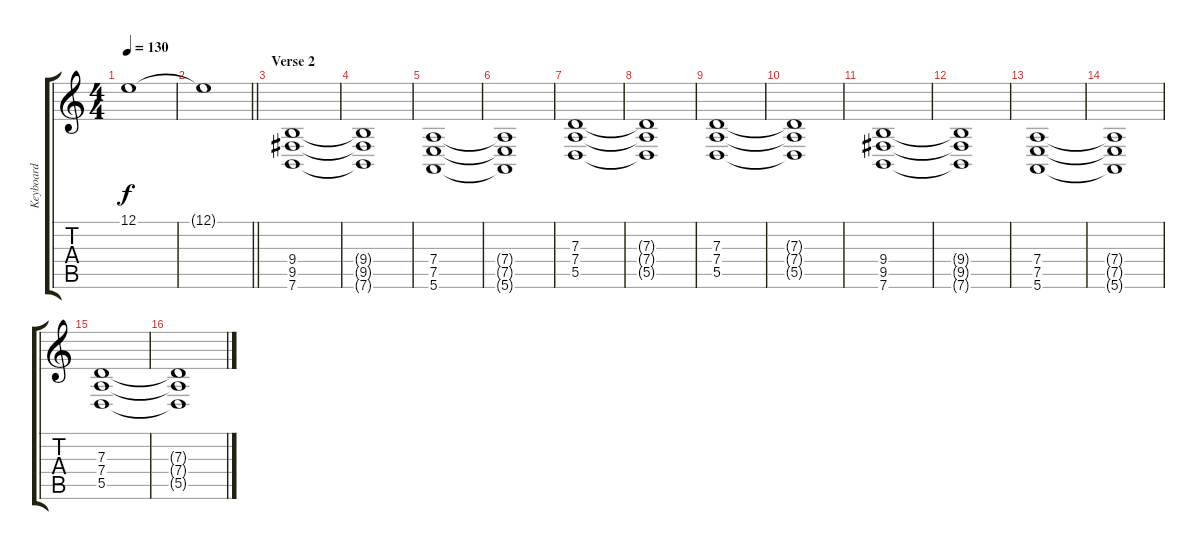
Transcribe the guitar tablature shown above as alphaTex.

\track ("Keyboard" "Keyboard") {instrument electricpiano1}
\staff {score tabs}
\tuning (E4 B3 G3 D3 A2 E2) {hide}
\ts (4 4)
\tempo 130
\clef g2
\ks c
12.1.1{dy f} |
\barLineRight lightlight
12.1{t}.1 |
\section ("" "Verse 2")
(9.4 9.5 7.6).1{instrument acousticgrandpiano} |
(9.4{t} 9.5{t} 7.6{t}).1 |
(7.4 7.5 5.6).1 |
(7.4{t} 7.5{t} 5.6{t}).1 |
(7.3 7.4 5.5).1 |
(7.3{t} 7.4{t} 5.5{t}).1 |
(7.3 7.4 5.5).1 |
(7.3{t} 7.4{t} 5.5{t}).1 |
(9.4 9.5 7.6).1 |
(9.4{t} 9.5{t} 7.6{t}).1 |
(7.4 7.5 5.6).1 |
(7.4{t} 7.5{t} 5.6{t}).1 |
(7.3 7.4 5.5).1 |
(7.3{t} 7.4{t} 5.5{t}).1
